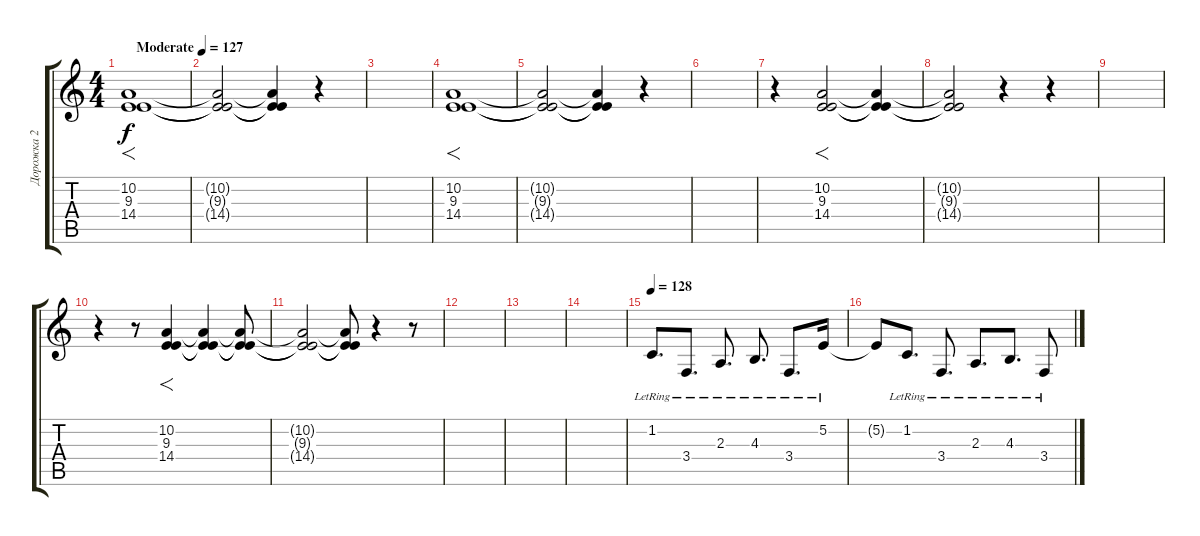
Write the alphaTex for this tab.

\track ("Дорожка 2" "Дорожка 2") {instrument synthstrings2}
\staff {score tabs}
\tuning (E4 B3 G3 D3 A2 E2) {hide}
\ts (4 4)
\tempo (127 "Moderate")
\clef g2
\ks c
(10.2 9.3 14.4).1{f dy f instrument synthstrings2} |
(10.2{t} 9.3{t} 14.4{t}).2 (10.2{t} 9.3{t} 14.4{t}).4 r.4 |
|
(10.2 9.3 14.4).1{f} |
(10.2{t} 9.3{t} 14.4{t}).2 (10.2{t} 9.3{t} 14.4{t}).4 r.4 |
|
r.4 (10.2 9.3 14.4).2{f} (10.2{t} 9.3{t} 14.4{t}).4 |
(10.2{t} 9.3{t} 14.4{t}).2 r.4 r.4 |
|
r.4 r.8 (10.2 9.3 14.4).4{f} (10.2{t} 9.3{t} 14.4{t}).4 (10.2{t} 9.3{t} 14.4{t}).8 |
(10.2{t} 9.3{t} 14.4{t}).2 (10.2{t} 9.3{t} 14.4{t}).8 r.4 r.8 |
|
|
|
\tempo 128
1.2{lr}.8{d instrument orchestralharp} 3.4{lr}.8{d} 2.3{lr}.8{d} 4.3{lr}.8{d} 3.4{lr}.8{d} 5.2{lr}.16 |
5.2{t}.8 1.2{lr}.8{d} 3.4{lr}.8{d} 2.3{lr}.8{d} 4.3{lr}.8{d} 3.4{lr}.8
